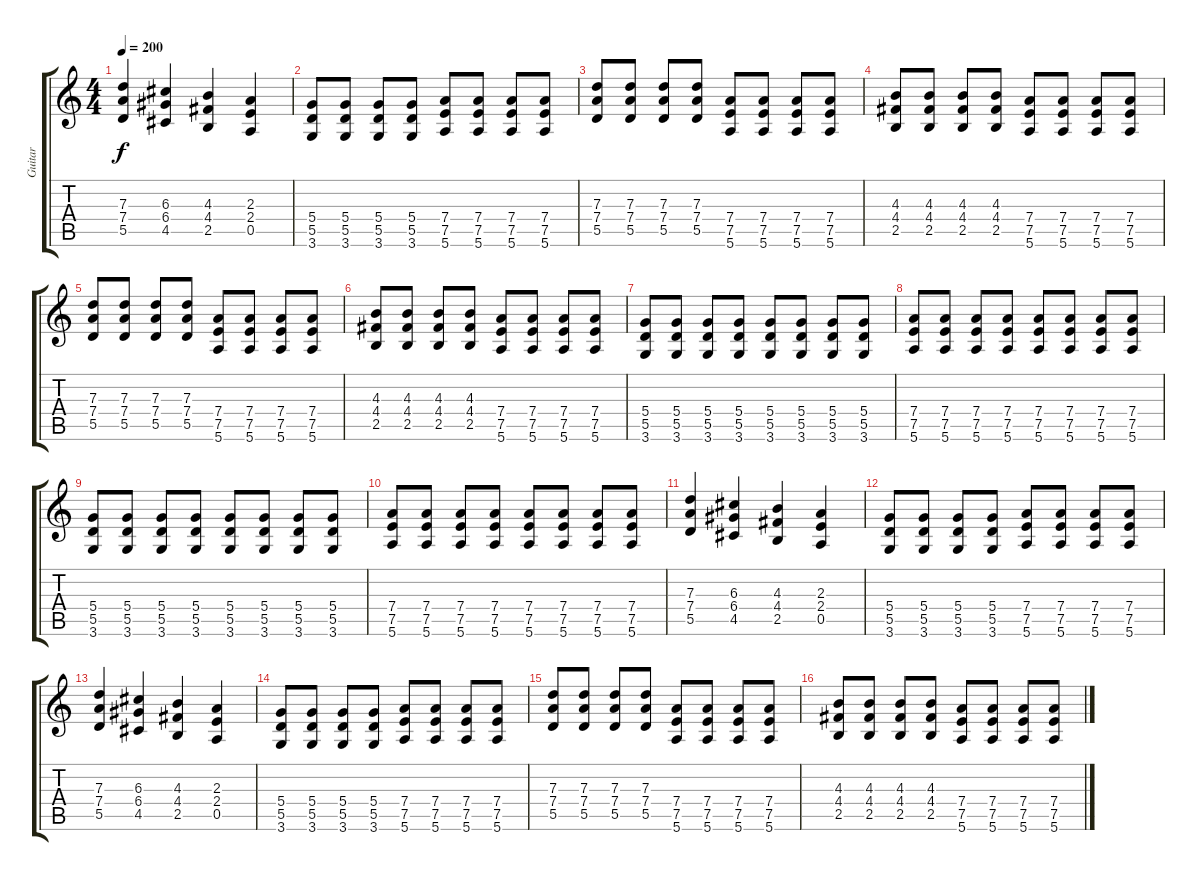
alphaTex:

\track ("Guitar" "Guitar") {instrument distortionguitar}
\staff {score tabs}
\tuning (E4 B3 G3 D3 A2 E2) {hide}
\ts (4 4)
\tempo 200
\clef g2
\ks c
(7.3 7.4 5.5).4{dy f instrument distortionguitar} (6.3 6.4 4.5).4 (4.3 4.4 2.5).4 (2.3 2.4 0.5).4 |
(5.4 5.5 3.6).8 (5.4 5.5 3.6).8 (5.4 5.5 3.6).8 (5.4 5.5 3.6).8 (7.4 7.5 5.6).8 (7.4 7.5 5.6).8 (7.4 7.5 5.6).8 (7.4 7.5 5.6).8 |
(7.3 7.4 5.5).8 (7.3 7.4 5.5).8 (7.3 7.4 5.5).8 (7.3 7.4 5.5).8 (7.4 7.5 5.6).8 (7.4 7.5 5.6).8 (7.4 7.5 5.6).8 (7.4 7.5 5.6).8 |
(4.3 4.4 2.5).8 (4.3 4.4 2.5).8 (4.3 4.4 2.5).8 (4.3 4.4 2.5).8 (7.4 7.5 5.6).8 (7.4 7.5 5.6).8 (7.4 7.5 5.6).8 (7.4 7.5 5.6).8 |
(7.3 7.4 5.5).8 (7.3 7.4 5.5).8 (7.3 7.4 5.5).8 (7.3 7.4 5.5).8 (7.4 7.5 5.6).8 (7.4 7.5 5.6).8 (7.4 7.5 5.6).8 (7.4 7.5 5.6).8 |
(4.3 4.4 2.5).8 (4.3 4.4 2.5).8 (4.3 4.4 2.5).8 (4.3 4.4 2.5).8 (7.4 7.5 5.6).8 (7.4 7.5 5.6).8 (7.4 7.5 5.6).8 (7.4 7.5 5.6).8 |
(5.4 5.5 3.6).8 (5.4 5.5 3.6).8 (5.4 5.5 3.6).8 (5.4 5.5 3.6).8 (5.4 5.5 3.6).8 (5.4 5.5 3.6).8 (5.4 5.5 3.6).8 (5.4 5.5 3.6).8 |
(7.4 7.5 5.6).8 (7.4 7.5 5.6).8 (7.4 7.5 5.6).8 (7.4 7.5 5.6).8 (7.4 7.5 5.6).8 (7.4 7.5 5.6).8 (7.4 7.5 5.6).8 (7.4 7.5 5.6).8 |
(5.4 5.5 3.6).8 (5.4 5.5 3.6).8 (5.4 5.5 3.6).8 (5.4 5.5 3.6).8 (5.4 5.5 3.6).8 (5.4 5.5 3.6).8 (5.4 5.5 3.6).8 (5.4 5.5 3.6).8 |
(7.4 7.5 5.6).8 (7.4 7.5 5.6).8 (7.4 7.5 5.6).8 (7.4 7.5 5.6).8 (7.4 7.5 5.6).8 (7.4 7.5 5.6).8 (7.4 7.5 5.6).8 (7.4 7.5 5.6).8 |
(7.3 7.4 5.5).4 (6.3 6.4 4.5).4 (4.3 4.4 2.5).4 (2.3 2.4 0.5).4 |
(5.4 5.5 3.6).8 (5.4 5.5 3.6).8 (5.4 5.5 3.6).8 (5.4 5.5 3.6).8 (7.4 7.5 5.6).8 (7.4 7.5 5.6).8 (7.4 7.5 5.6).8 (7.4 7.5 5.6).8 |
(7.3 7.4 5.5).4 (6.3 6.4 4.5).4 (4.3 4.4 2.5).4 (2.3 2.4 0.5).4 |
(5.4 5.5 3.6).8 (5.4 5.5 3.6).8 (5.4 5.5 3.6).8 (5.4 5.5 3.6).8 (7.4 7.5 5.6).8 (7.4 7.5 5.6).8 (7.4 7.5 5.6).8 (7.4 7.5 5.6).8 |
(7.3 7.4 5.5).8 (7.3 7.4 5.5).8 (7.3 7.4 5.5).8 (7.3 7.4 5.5).8 (7.4 7.5 5.6).8 (7.4 7.5 5.6).8 (7.4 7.5 5.6).8 (7.4 7.5 5.6).8 |
(4.3 4.4 2.5).8 (4.3 4.4 2.5).8 (4.3 4.4 2.5).8 (4.3 4.4 2.5).8 (7.4 7.5 5.6).8 (7.4 7.5 5.6).8 (7.4 7.5 5.6).8 (7.4 7.5 5.6).8
